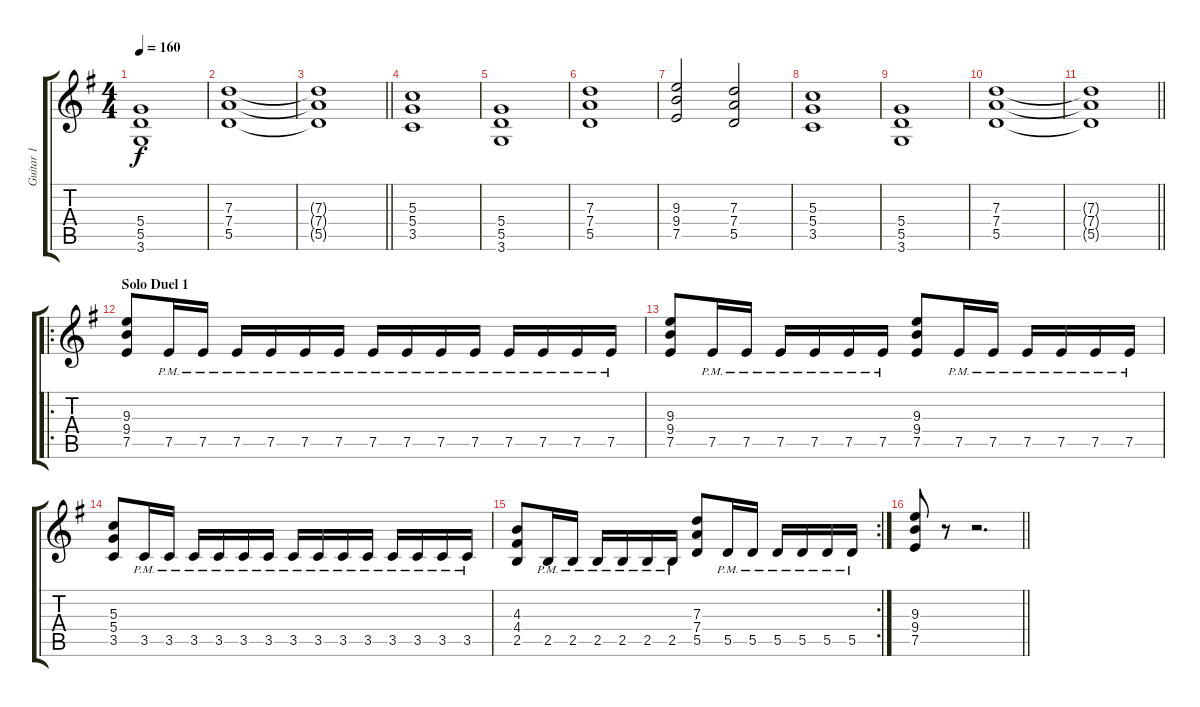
\track ("Guitar 1" "Guitar 1") {instrument distortionguitar}
\staff {score tabs}
\tuning (E4 B3 G3 D3 A2 E2) {hide}
\ts (4 4)
\tempo 160
\clef g2
\ks eminor
(5.4 5.5 3.6).1{dy f} |
(7.3 7.4 5.5).1 |
\barLineRight lightlight
(7.3{t} 7.4{t} 5.5{t}).1 |
(5.3 5.4 3.5).1 |
(5.4 5.5 3.6).1 |
(7.3 7.4 5.5).1 |
(9.3 9.4 7.5).2 (7.3 7.4 5.5).2 |
(5.3 5.4 3.5).1 |
(5.4 5.5 3.6).1 |
(7.3 7.4 5.5).1 |
\barLineRight lightlight
(7.3{t} 7.4{t} 5.5{t}).1 |
\ro
\section ("" "Solo Duel 1")
(9.3 9.4 7.5).8 7.5{pm}.16 7.5{pm}.16 7.5{pm}.16 7.5{pm}.16 7.5{pm}.16 7.5{pm}.16 7.5{pm}.16 7.5{pm}.16 7.5{pm}.16 7.5{pm}.16 7.5{pm}.16 7.5{pm}.16 7.5{pm}.16 7.5{pm}.16 |
(9.3 9.4 7.5).8 7.5{pm}.16 7.5{pm}.16 7.5{pm}.16 7.5{pm}.16 7.5{pm}.16 7.5{pm}.16 (9.3 9.4 7.5).8 7.5{pm}.16 7.5{pm}.16 7.5{pm}.16 7.5{pm}.16 7.5{pm}.16 7.5{pm}.16 |
(5.3 5.4 3.5).8 3.5{pm}.16 3.5{pm}.16 3.5{pm}.16 3.5{pm}.16 3.5{pm}.16 3.5{pm}.16 3.5{pm}.16 3.5{pm}.16 3.5{pm}.16 3.5{pm}.16 3.5{pm}.16 3.5{pm}.16 3.5{pm}.16 3.5{pm}.16 |
\rc 2
(4.3 4.4 2.5).8 2.5{pm}.16 2.5{pm}.16 2.5{pm}.16 2.5{pm}.16 2.5{pm}.16 2.5{pm}.16 (7.3 7.4 5.5).8 5.5{pm}.16 5.5{pm}.16 5.5{pm}.16 5.5{pm}.16 5.5{pm}.16 5.5{pm}.16 |
\barLineRight lightlight
(9.3 9.4 7.5).8 r.8 r.2{d}
